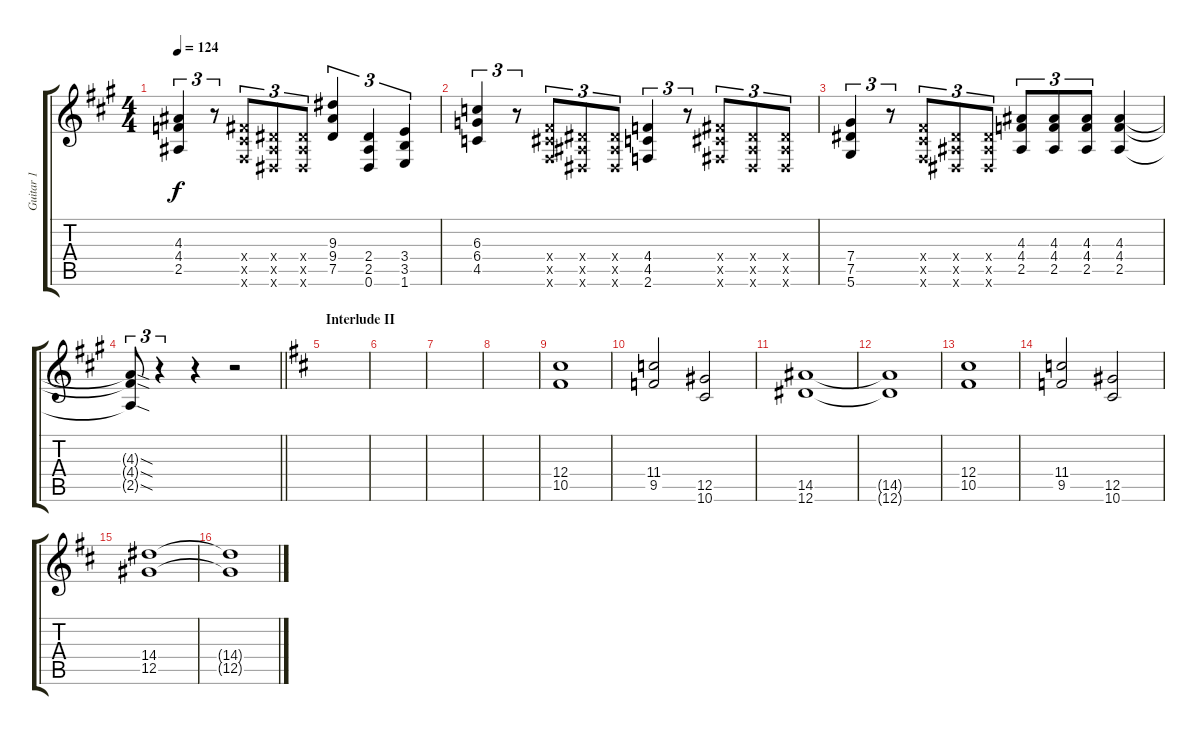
\track ("Guitar 1" "Guitar 1") {instrument electricguitarclean}
\staff {score tabs}
\tuning (Eb4 Bb3 Gb3 Db3 Ab2 Eb2) {hide}
\ts (4 4)
\tempo 124
\clef g2
\ks a
(4.3 4.4 2.5).4{tu (3 2) dy f} r.8{tu (3 2)} (5.4{x} 5.5{x} 3.6{x}).8{tu (3 2)} (2.4{x} 2.5{x} 0.6{x}).8{tu (3 2)} (2.4{x} 2.5{x} 0.6{x}).8{tu (3 2)} (9.3 9.4 7.5).4{tu (3 2)} (2.4 2.5 0.6).4{tu (3 2)} (3.4 3.5 1.6).4{tu (3 2)} |
(6.3 6.4 4.5).4{tu (3 2)} r.8{tu (3 2)} (5.4{x} 5.5{x} 3.6{x}).8{tu (3 2)} (2.4{x} 2.5{x} 0.6{x}).8{tu (3 2)} (2.4{x} 2.5{x} 0.6{x}).8{tu (3 2)} (4.4 4.5 2.6).4{tu (3 2)} r.8{tu (3 2)} (5.4{x} 5.5{x} 3.6{x}).8{tu (3 2)} (2.4{x} 2.5{x} 0.6{x}).8{tu (3 2)} (2.4{x} 2.5{x} 0.6{x}).8{tu (3 2)} |
(7.4 7.5 5.6).4{tu (3 2)} r.8{tu (3 2)} (5.4{x} 5.5{x} 3.6{x}).8{tu (3 2)} (2.4{x} 2.5{x} 0.6{x}).8{tu (3 2)} (2.4{x} 2.5{x} 0.6{x}).8{tu (3 2)} (4.3 4.4 2.5).8{tu (3 2)} (4.3 4.4 2.5).8{tu (3 2)} (4.3 4.4 2.5).8{tu (3 2)} (4.3 4.4 2.5).4 |
\barLineRight lightlight
(4.3{sod t} 4.4{sod t} 2.5{sod t}).8{tu (3 2)} r.4{tu (3 2)} r.4 r.2 |
\section ("" "Interlude II")
\ks d
|
|
|
|
(12.4 10.5).1 |
(11.4 9.5).2 (12.5 10.6).2 |
(14.5 12.6).1 |
(14.5{t} 12.6{t}).1 |
(12.4 10.5).1 |
(11.4 9.5).2 (12.5 10.6).2 |
(14.4 12.5).1 |
(14.4{t} 12.5{t}).1
